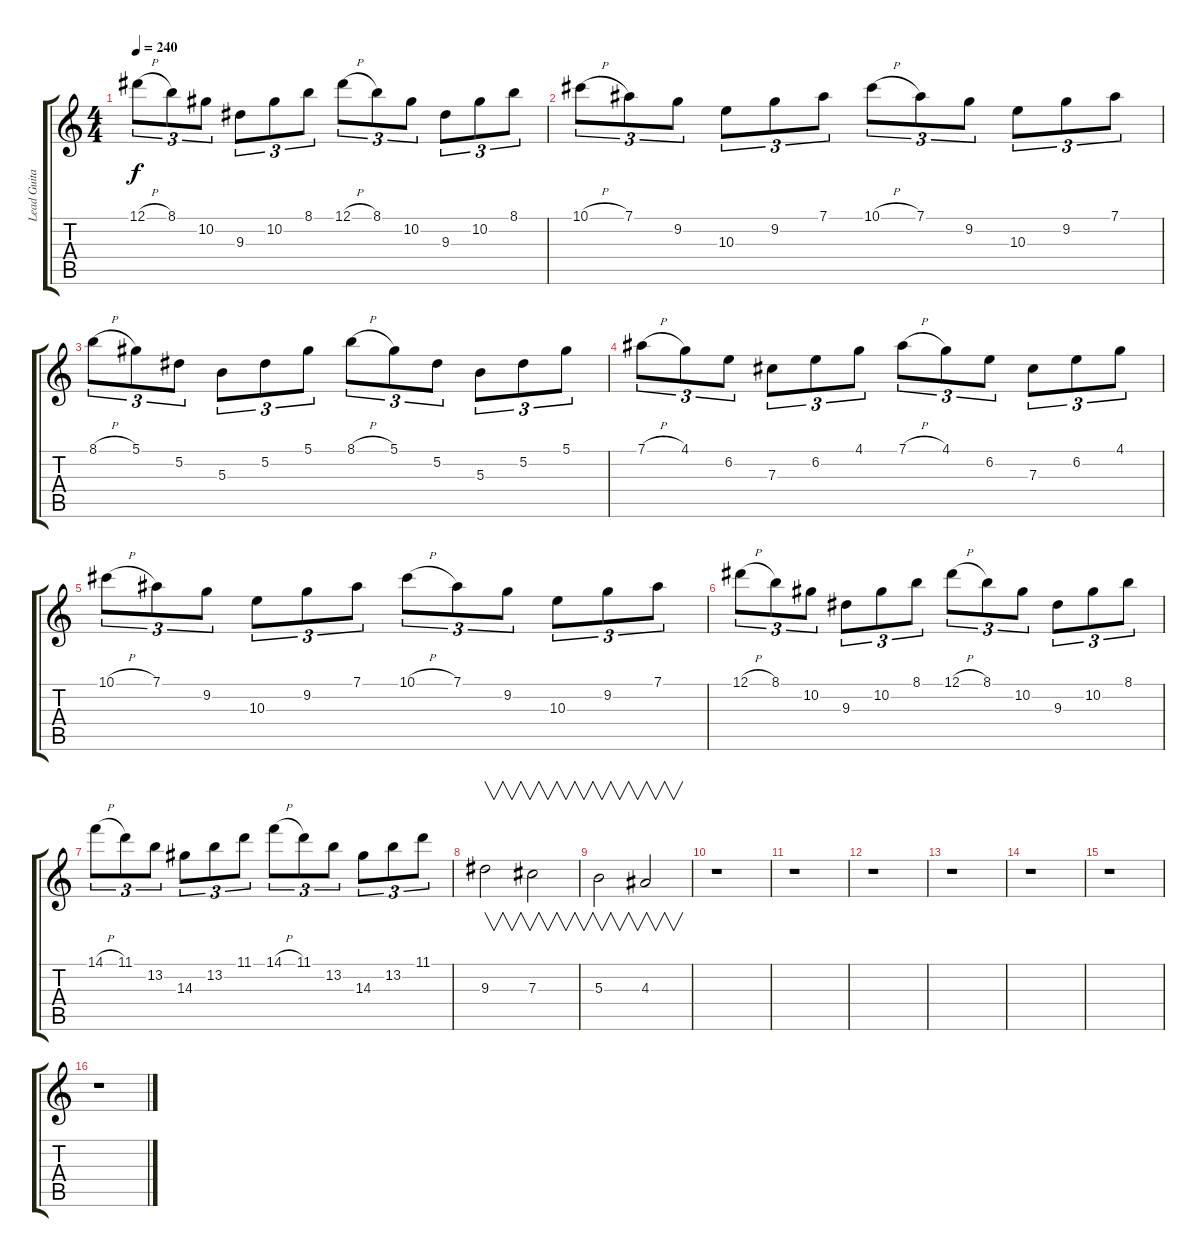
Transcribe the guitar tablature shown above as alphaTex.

\track ("Lead Guitar" "Lead Guita") {instrument overdrivenguitar}
\staff {score tabs}
\tuning (Eb4 Bb3 Gb3 Db3 Ab2 Eb2) {hide}
\ts (4 4)
\tempo 240
\clef g2
\ks c
12.1{h}.8{tu (3 2) dy f} 8.1.8{tu (3 2)} 10.2.8{tu (3 2)} 9.3.8{tu (3 2)} 10.2.8{tu (3 2)} 8.1.8{tu (3 2)} 12.1{h}.8{tu (3 2)} 8.1.8{tu (3 2)} 10.2.8{tu (3 2)} 9.3.8{tu (3 2)} 10.2.8{tu (3 2)} 8.1.8{tu (3 2)} |
10.1{h}.8{tu (3 2)} 7.1.8{tu (3 2)} 9.2.8{tu (3 2)} 10.3.8{tu (3 2)} 9.2.8{tu (3 2)} 7.1.8{tu (3 2)} 10.1{h}.8{tu (3 2)} 7.1.8{tu (3 2)} 9.2.8{tu (3 2)} 10.3.8{tu (3 2)} 9.2.8{tu (3 2)} 7.1.8{tu (3 2)} |
8.1{h}.8{tu (3 2)} 5.1.8{tu (3 2)} 5.2.8{tu (3 2)} 5.3.8{tu (3 2)} 5.2.8{tu (3 2)} 5.1.8{tu (3 2)} 8.1{h}.8{tu (3 2)} 5.1.8{tu (3 2)} 5.2.8{tu (3 2)} 5.3.8{tu (3 2)} 5.2.8{tu (3 2)} 5.1.8{tu (3 2)} |
7.1{h}.8{tu (3 2)} 4.1.8{tu (3 2)} 6.2.8{tu (3 2)} 7.3.8{tu (3 2)} 6.2.8{tu (3 2)} 4.1.8{tu (3 2)} 7.1{h}.8{tu (3 2)} 4.1.8{tu (3 2)} 6.2.8{tu (3 2)} 7.3.8{tu (3 2)} 6.2.8{tu (3 2)} 4.1.8{tu (3 2)} |
10.1{h}.8{tu (3 2)} 7.1.8{tu (3 2)} 9.2.8{tu (3 2)} 10.3.8{tu (3 2)} 9.2.8{tu (3 2)} 7.1.8{tu (3 2)} 10.1{h}.8{tu (3 2)} 7.1.8{tu (3 2)} 9.2.8{tu (3 2)} 10.3.8{tu (3 2)} 9.2.8{tu (3 2)} 7.1.8{tu (3 2)} |
12.1{h}.8{tu (3 2)} 8.1.8{tu (3 2)} 10.2.8{tu (3 2)} 9.3.8{tu (3 2)} 10.2.8{tu (3 2)} 8.1.8{tu (3 2)} 12.1{h}.8{tu (3 2)} 8.1.8{tu (3 2)} 10.2.8{tu (3 2)} 9.3.8{tu (3 2)} 10.2.8{tu (3 2)} 8.1.8{tu (3 2)} |
14.1{h}.8{tu (3 2)} 11.1.8{tu (3 2)} 13.2.8{tu (3 2)} 14.3.8{tu (3 2)} 13.2.8{tu (3 2)} 11.1.8{tu (3 2)} 14.1{h}.8{tu (3 2)} 11.1.8{tu (3 2)} 13.2.8{tu (3 2)} 14.3.8{tu (3 2)} 13.2.8{tu (3 2)} 11.1.8{tu (3 2)} |
9.3.2{v} 7.3.2{v} |
5.3.2{v} 4.3.2{v} |
r.1 |
r.1 |
r.1 |
r.1 |
r.1 |
r.1 |
r.1
